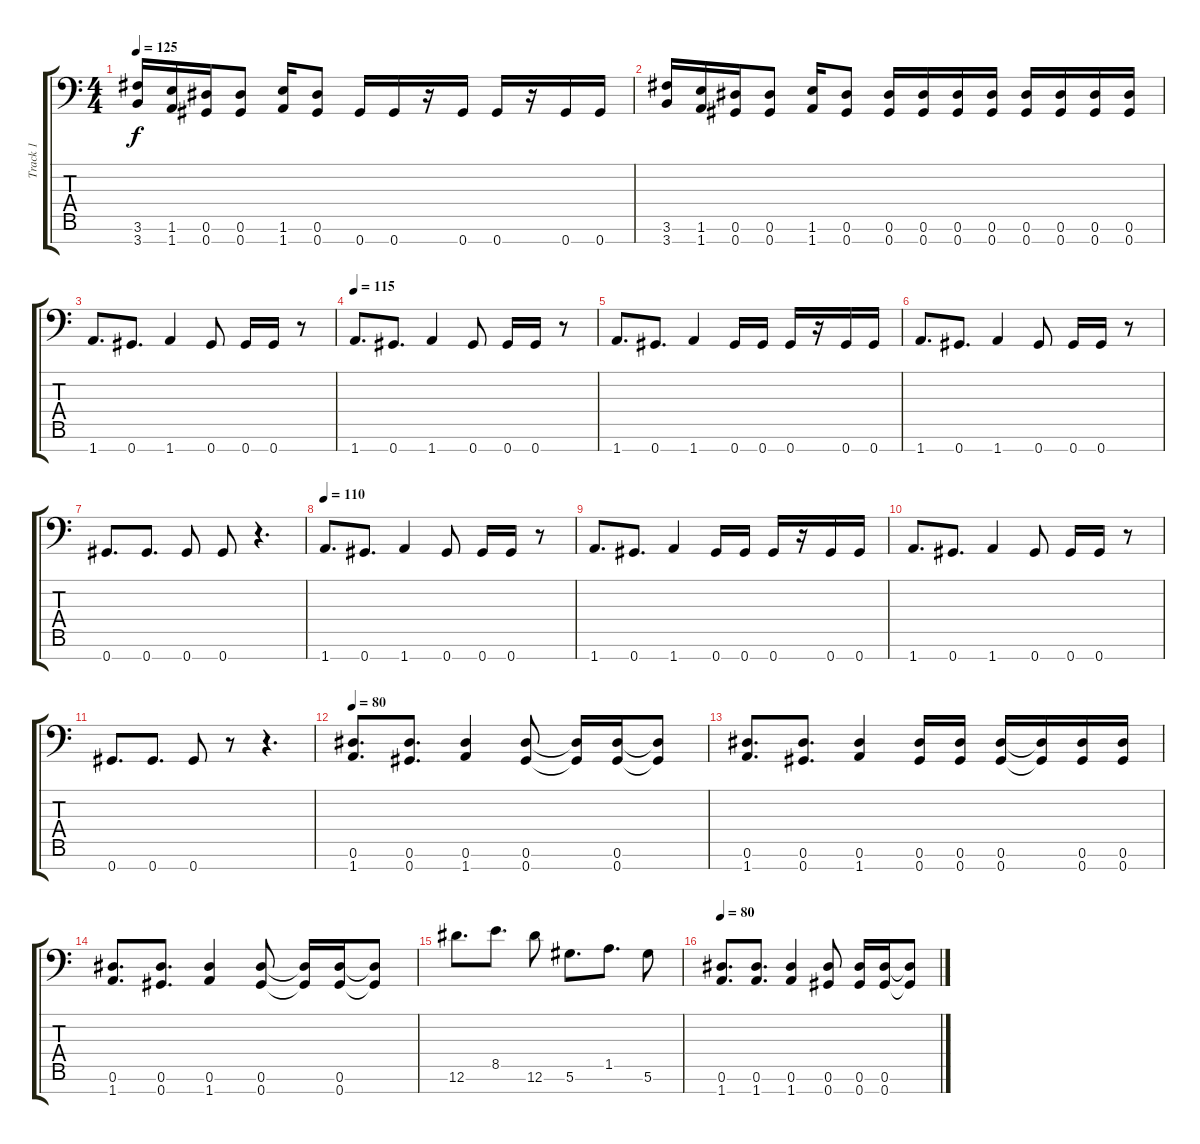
\track ("Track 1" "Track 1") {instrument distortionguitar}
\staff {score tabs}
\tuning (Eb4 Bb3 Gb3 Db3 Ab2 Eb2 Ab1) {hide}
\ts (4 4)
\tempo 125
\clef f4
\ks c
(3.6 3.7).16{dy f} (1.6 1.7).16 (0.6 0.7).16 (0.6 0.7).8 (1.6 1.7).16 (0.6 0.7).8 0.7.16 0.7.16 r.16 0.7.16 0.7.16 r.16 0.7.16 0.7.16 |
(3.6 3.7).16 (1.6 1.7).16 (0.6 0.7).16 (0.6 0.7).8 (1.6 1.7).16 (0.6 0.7).8 (0.6 0.7).16 (0.6 0.7).16 (0.6 0.7).16 (0.6 0.7).16 (0.6 0.7).16 (0.6 0.7).16 (0.6 0.7).16 (0.6 0.7).16 |
1.7.8{d} 0.7.8{d} 1.7.4 0.7.8 0.7.16 0.7.16 r.8 |
\tempo 115
1.7.8{d} 0.7.8{d} 1.7.4 0.7.8 0.7.16 0.7.16 r.8 |
1.7.8{d} 0.7.8{d} 1.7.4 0.7.16 0.7.16 0.7.16 r.16 0.7.16 0.7.16 |
1.7.8{d} 0.7.8{d} 1.7.4 0.7.8 0.7.16 0.7.16 r.8 |
0.7.8{d} 0.7.8{d} 0.7.8 0.7.8 r.4{d} |
\tempo 110
1.7.8{d} 0.7.8{d} 1.7.4 0.7.8 0.7.16 0.7.16 r.8 |
1.7.8{d} 0.7.8{d} 1.7.4 0.7.16 0.7.16 0.7.16 r.16 0.7.16 0.7.16 |
1.7.8{d} 0.7.8{d} 1.7.4 0.7.8 0.7.16 0.7.16 r.8 |
0.7.8{d} 0.7.8{d} 0.7.8 r.8 r.4{d} |
\tempo 80
(0.6 1.7).8{d} (0.6 0.7).8{d} (0.6 1.7).4 (0.6 0.7).8 (0.6{t} 0.7{t}).16 (0.6 0.7).16 (0.6{t} 0.7{t}).8 |
(0.6 1.7).8{d} (0.6 0.7).8{d} (0.6 1.7).4 (0.6 0.7).16 (0.6 0.7).16 (0.6 0.7).16 (0.6{t} 0.7{t}).16 (0.6 0.7).16 (0.6 0.7).16 |
(0.6 1.7).8{d} (0.6 0.7).8{d} (0.6 1.7).4 (0.6 0.7).8 (0.6{t} 0.7{t}).16 (0.6 0.7).16 (0.6{t} 0.7{t}).8 |
12.6.8{d} 8.5.8{d} 12.6.8 5.6.8{d} 1.5.8{d} 5.6.8 |
\tempo 80
(0.6 1.7).8{d} (0.6 1.7).8{d} (0.6 1.7).4 (0.6 0.7).8 (0.6 0.7).16 (0.6 0.7).16 (0.6{t} 0.7{t}).8
